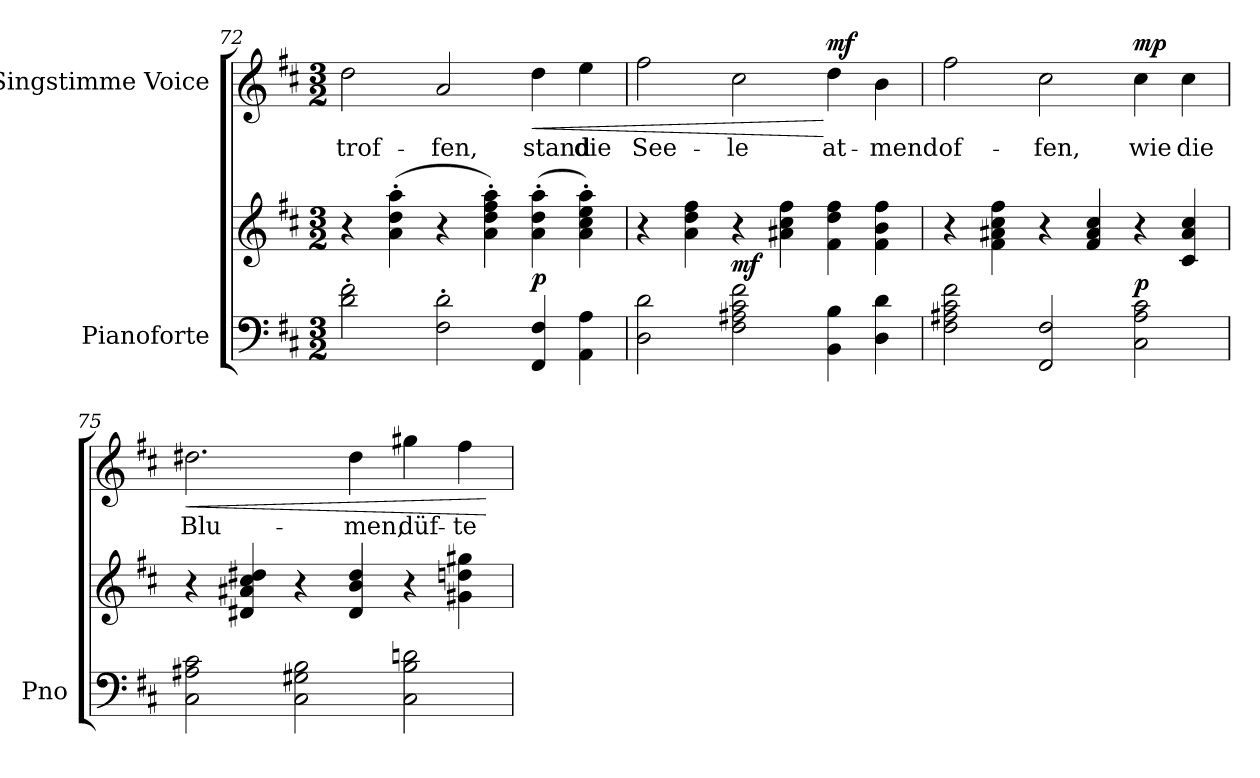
**kern	**kern	**dynam	**kern	**text	**dynam
*part2	*part2	*part2	*part1	*part1	*part1
*staff3	*staff2	*staff2/3	*staff1	*staff1	*staff1
*I"Pianoforte	*	*	*I"Singstimme Voice	*	*
*I'Pno	*	*	*	*	*
*clefF4	*clefG2	*	*clefG2	*	*
*k[f#c#]	*k[f#c#]	*	*k[f#c#]	*	*
*M3/2	*M3/2	*	*M3/2	*	*
=72	=72	=72	=72	=72	=72
!	!	!	!	!LO:LY:b	!
2d\' 2f#\'	4r	.	2dd\	trof-	.
.	(>4a\' 4dd\' 4aa\'	.	.	.	.
!	!	!	!	!LO:LY:b	!
2F#\' 2d\'	4r	.	2a/	-fen,	.
.	4a\' 4dd\' 4ff#\' 4aa\')	.	.	.	.
!	!	!LO:DY:a=2	!	!LO:LY:b	!LO:HP:b
4FF#/ 4F#/	(>4a\' 4dd\' 4aa\'	p	4dd\	stand	<
!	!	!	!	!LO:LY:b	!
4AA\ 4A\	4a\' 4cc#\' 4ee\' 4aa\')	.	4ee\	die	.
=73	=73	=73	=73	=73	=73
!	!	!	!	!LO:LY:b	!
2D\ 2d\	4r	.	2ff#\	See-	.
.	4a\ 4dd\ 4ff#\	.	.	.	.
!	!	!LO:DY:a=2	!	!LO:LY:b	!
2F#\ 2A#X\ 2c#\ 2f#\	4r	mf	2cc#\	-le	.
.	4a#X\ 4cc#\ 4ff#\	.	.	.	.
!	!	!	!	!LO:LY:b	!LO:DY:n=1:a
4BB\ 4B\	4f#\ 4dd\ 4ff#\	.	4dd\	at-	[ mf
!	!	!	!	!LO:LY:b	!
4D\ 4d\	4f#\ 4b\ 4ff#\	.	4b\	-mend	.
=74	=74	=74	=74	=74	=74
!	!	!	!	!LO:LY:b	!
2F#\ 2A#X\ 2c#\ 2f#\	4r	.	2ff#\	of-	.
.	4f#\ 4a#X\ 4cc#\ 4ff#\	.	.	.	.
!	!	!	!	!LO:LY:b	!
2FF#/ 2F#/	4r	.	2cc#\	-fen,	.
.	4f#/ 4a#/ 4cc#/	.	.	.	.
!	!	!LO:DY:a=2	!	!LO:LY:b	!LO:DY:a
2C#\ 2A#\ 2c#\	4r	p	4cc#\	wie	mp
!	!	!	!	!LO:LY:b	!
.	4c#/ 4a#/ 4cc#/	.	4cc#\	die	.
!!LO:LB:g=z
=75	=75	=75	=75	=75	=75
!	!	!	!	!LO:LY:b	!LO:HP:b
2C#\ 2A#X\ 2c#\	4r	.	2.dd#X\	Blu-	<
.	4d#X/ 4a#X/ 4cc#/ 4dd#X/	.	.	.	.
2C#\ 2G#X\ 2B\	4r	.	.	.	.
!	!	!	!	!LO:LY:b	!
.	4d#/ 4b/ 4dd#/	.	4dd#\	-men,	.
!	!	!	!	!LO:LY:b	!
2C#\ 2B\ 2dn\	4r	.	4gg#X\	düf-	.
!	!	!	!	!LO:LY:b	!
.	4g#X\ 4ddn\ 4gg#X\	.	4ff#\	-te-	.
.	.	.	.	.	[
=	=	=	=	=	=
*-	*-	*-	*-	*-	*-
